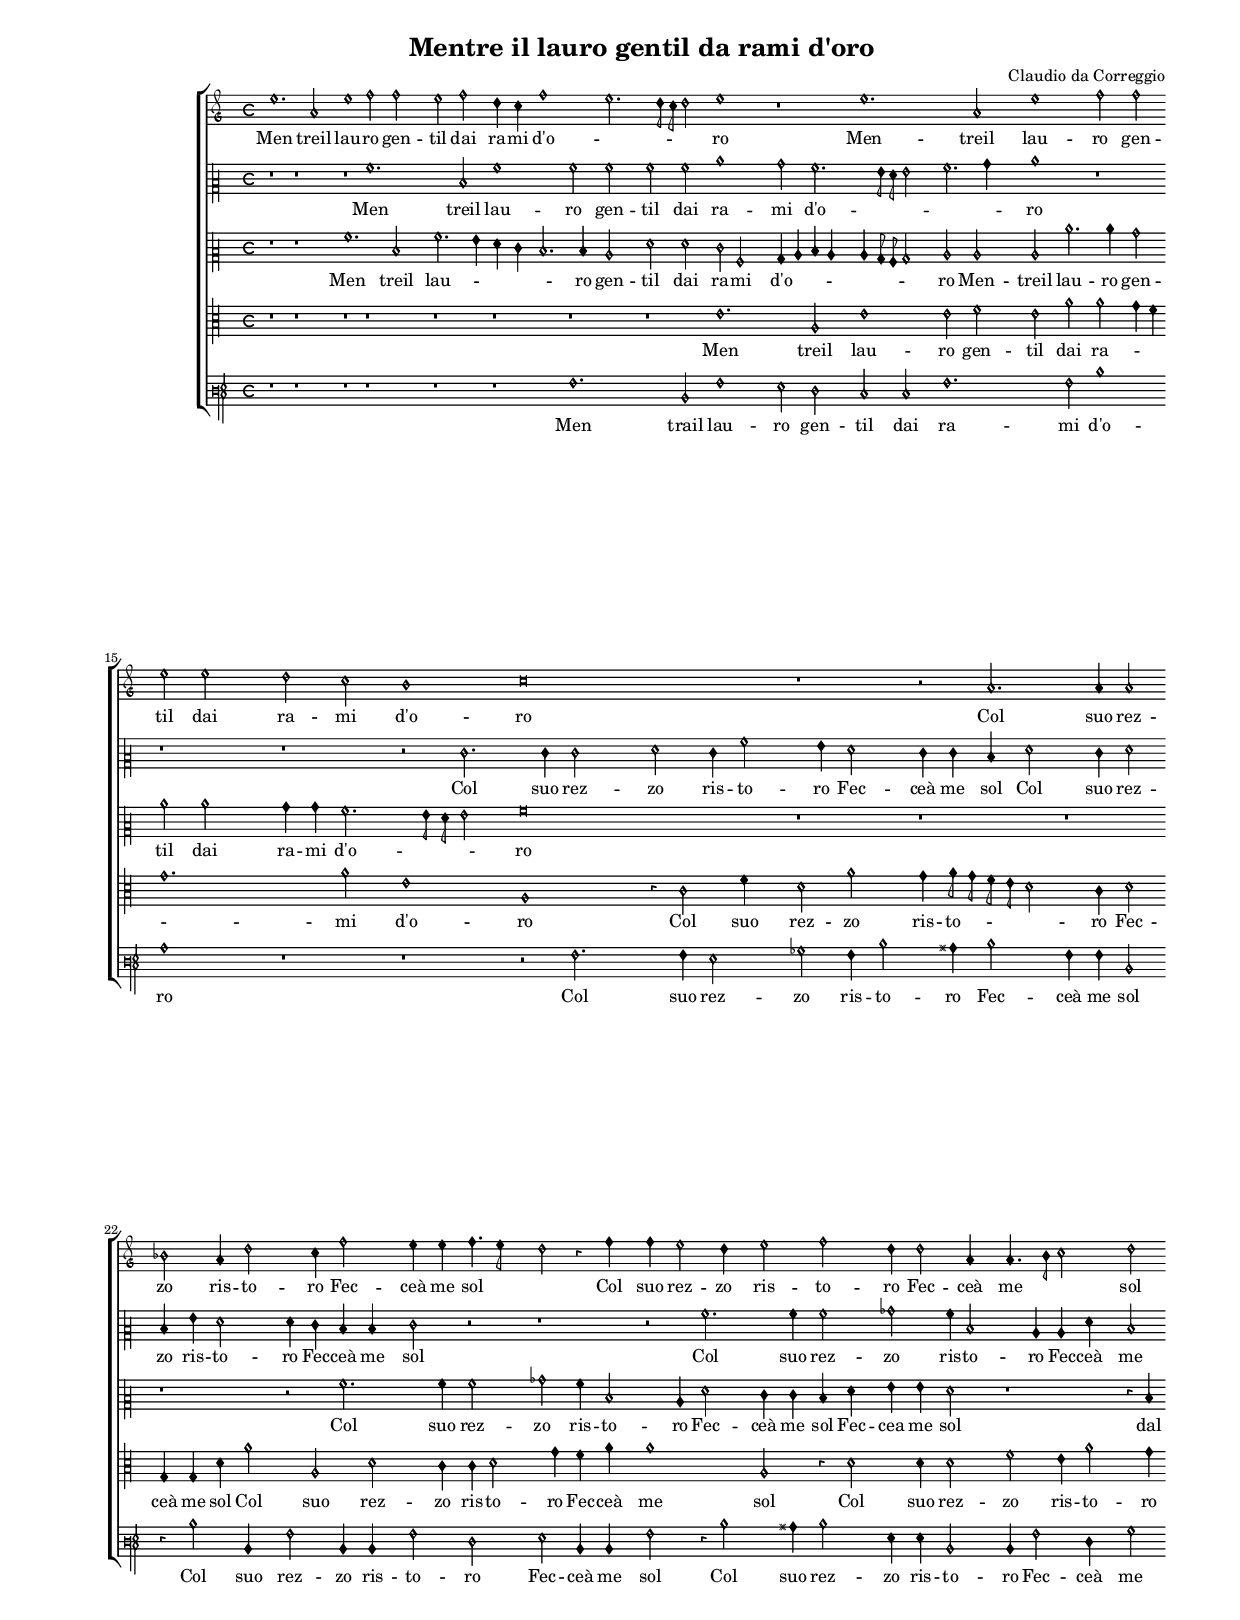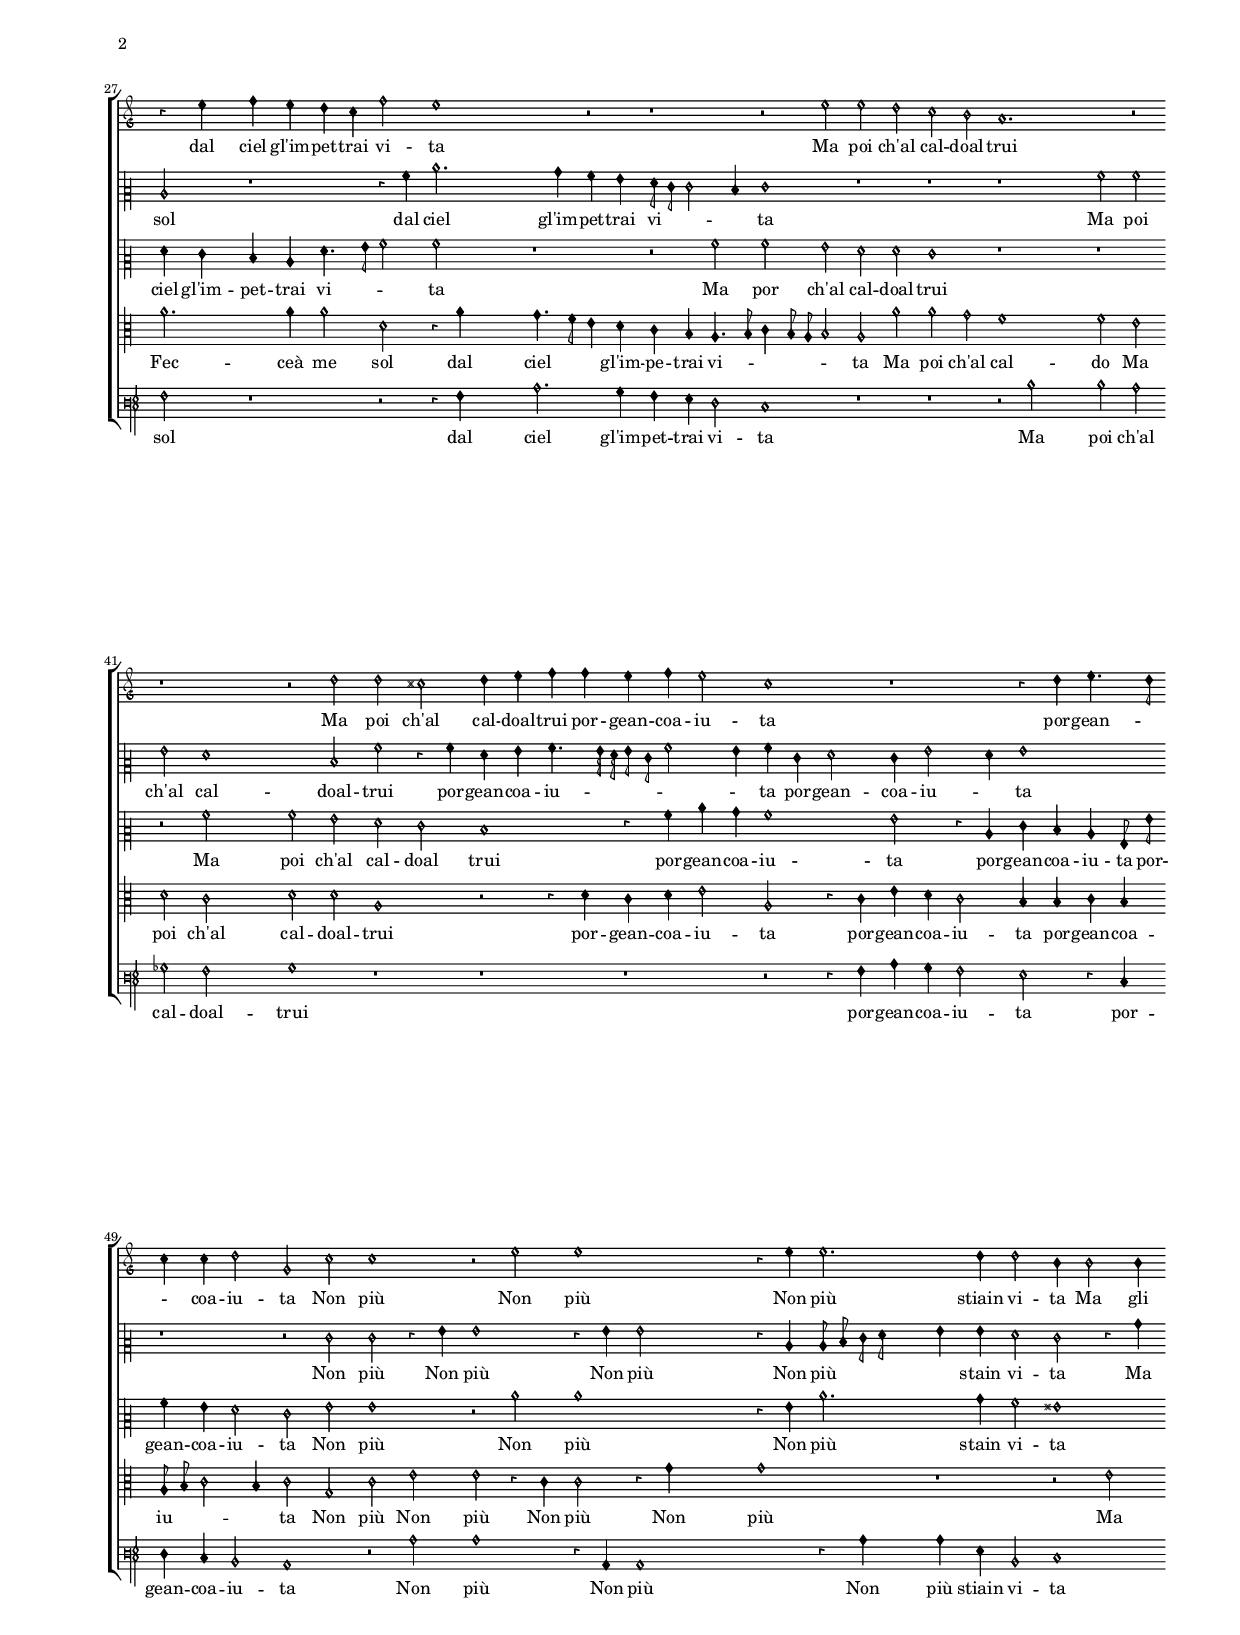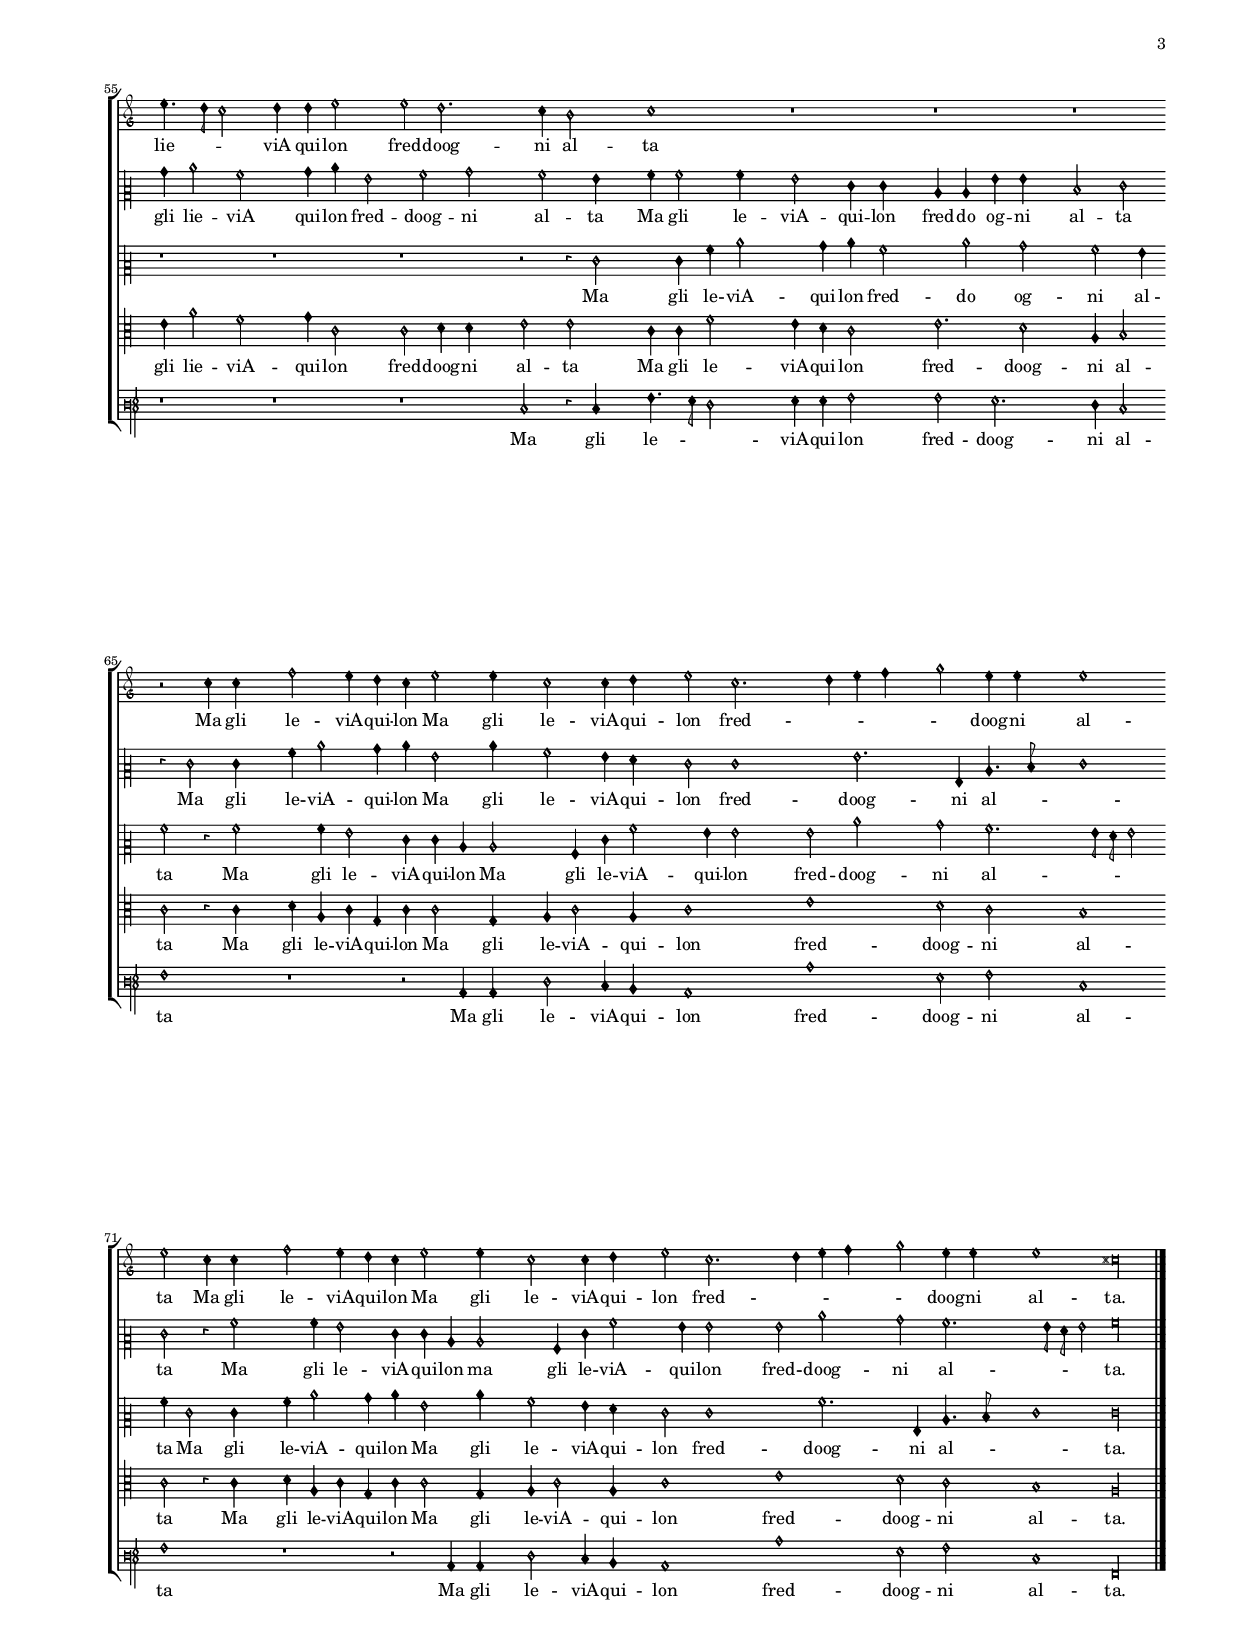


\version "2.12.0"








#(set-default-paper-size "a4")



\paper {
 top-system-spacing #'basic-distance = #10
  system-system-spacing #'basic-distance = #35
  last-bottom-spacing #'basic-distance = #10


  line-width    = 177.348\mm

  left-margin   = 19.9965\mm

  top-margin    = 12.656\mm

  bottom-margin = 12.656\mm

  %%indent = 0 \mm
 
  %%set to ##t if your score is less than one page:

  check-consistency = ##t
  ragged-last-bottom = ##t 
  ragged-bottom = ##f
  ragged-right = ##f

  %% system-separator-markup = \slashSeparator 
  
}




\header {

    title = "Mentre il lauro gentil da rami d'oro"

    composer = "Claudio da Correggio"
    
}






AvoiceAA = \relative c'{


\set Score.defaultBarType = "empty"
 \override Staff.TimeSignature #'style = #'neomensural
\override Staff.Accidental #'glyph-name-alist = #alteration-mensural-glyph-name-alist
\override Stem #'flag-style = #'mensural
\override Stem #'thickness = #1.0
   \override Voice.NoteHead #'style = #'petrucci
\override Voice.Rest #'style = #'neomensural
\override Score.SpacingSpanner #'spacing-increment = #1.0 % tight spacing     
%% esto se usa para omitir el corchete   override Score.SystemStartBracket #'transparent = ##t
       \clef "petrucci-g"
  
   \key c \major 
    
 
    \time 4/4 

\autoBeamOff

\cadenzaOn
    e'1. 
\cadenzaOff
         | % 1
 
   s2 a,      | % 2
 
\cadenzaOn
   e'1  s2 
 \cadenzaOff
        | % 3

\cadenzaOn
    f2 f  s2 
    \cadenzaOff
    | % 4

    e f      | % 5
 
\cadenzaOn
   d4 c f1   
     \cadenzaOff
      | % 6
 
 \cadenzaOn
 
    s2  e2. s4 
   \cadenzaOff
         | % 7 
   \set Score.currentBarNumber = #8
 s4 d8 c d2      | % 8
  
\cadenzaOn
  e1  s2 
    \cadenzaOff
     | % 9
 
\cadenzaOn
   r1 s4 
  \cadenzaOff
    | % 
 
\cadenzaOn
   e1.   
  \cadenzaOff
     | % 11

 \cadenzaOn
   s2 a, s2 
    \cadenzaOff
        | % 12
 
\cadenzaOn
   e'1   s4 
      \cadenzaOff
     | % 13
  
  f2 f          | % 14
 
\set Score.currentBarNumber = #15
\cadenzaOn
   e e  s2 
     \cadenzaOff
      | % 15
  
\cadenzaOn
  d c s4 
    \cadenzaOff
      | % 16
 
 \cadenzaOn
  b1  s4   
  \cadenzaOff
     | % 17
 
 \cadenzaOn
   c\breve  
    \cadenzaOff
    | % 18
 
 \cadenzaOn
  s1  s4 
   \cadenzaOff
     | % 19
  
\cadenzaOn
  r1  s4 
 \cadenzaOff
         | % 

 \set Score.currentBarNumber = #21
\cadenzaOn
   r2 a2. 
  \cadenzaOff
      | % 21
 
   s4 a a2      | % 22
 
\cadenzaOn
   bes a4 d2  
   \cadenzaOff
      | % 23
 
\cadenzaOn
   s4 c f2   s4 
   \cadenzaOff
     | % 24
 
\cadenzaOn
   e4 e f4. e8 s4 
    \cadenzaOff
       | % 25
 
\cadenzaOn
   d2 r4 f  s4 
   \cadenzaOff
           | % 26
 
\set Score.currentBarNumber = #27
\cadenzaOn
   f e2 d4  s4  
   \cadenzaOff
     | % 27
 
\cadenzaOn
   e2 f  s4 
    \cadenzaOff
      | % 28
 
\cadenzaOn
   d4 d2 a4 s4 
     \cadenzaOff
     | % 29
 
\cadenzaOn
   a4. bes8 c2  s4  
    \cadenzaOff
     
       | % 30
  
   
  
\cadenzaOn
  d2  \bar"" \break r4 e  s4 
   \cadenzaOff
       | % 31
 
   f e d c          | % 32
 
 \set Score.currentBarNumber = #33
\cadenzaOn
  f2 e1  
    \cadenzaOff
    | % 33
 
   s2 r      | % 34

   r1  | % 
 
   r2 e        | % 36
 
   e d      | % 37
  
  c b      | % 38
 
\cadenzaOn
   a1. 
  \cadenzaOff
           | % 39
 
\set Score.currentBarNumber = #40
   s2 r      | % 40
 
\cadenzaOn
   r1 s2 
 \cadenzaOff
    | % 

    r2 d      | % 42
  
  d cis      | % 43
 
   d4 e f f      | % 44
 
   e f e2          | % 45
 
\set Score.currentBarNumber = #46
   c1      | % 46
 
   r1  | % 

    r4 d e4. d8      | % 48
 
   c4 c d2        | % 49
 
   g, c      | % 50

    c1          | % 51
 
\set Score.currentBarNumber = #52
   r2 e      | % 52
 
\cadenzaOn
   e1  s2 
  \cadenzaOff
     | % 53
 
\cadenzaOn
   r4 e e2.  
   \cadenzaOff
      | % 54
 
   s4 d d2        | % 55
 
   b4 b2 b4      | % 56
 
\cadenzaOn
   e4. d8 c2 s4 
   \cadenzaOff
          | % 57
 
\set Score.currentBarNumber = #58
\cadenzaOn
   d4 d e2  s4  
  \cadenzaOff
    | % 58
 
\cadenzaOn
   e2 d2.   
  \cadenzaOff
     | % 59
  
\cadenzaOn
  s4 c b2 s4 
   \cadenzaOff
       | % 60
 
\cadenzaOn
   c1  s4 
   \cadenzaOff
       | % 61
 
\cadenzaOn
   r1 s4 
 \cadenzaOff
    | % 
\cadenzaOn
   r1 s4 
\cadenzaOff
         | % 63 
\set Score.currentBarNumber = #64
   r1 | % 64
\cadenzaOn
    r2 c4 c  s4 
  \cadenzaOff
     | % 65
 
   f2 e4 d      | % 66
 
\cadenzaOn
   c e2 e4  s4 
     \cadenzaOff
      | % 67
 
\cadenzaOn
   c2 c4 d  s4 
     \cadenzaOff
     | % 68
 
\cadenzaOn
   e2 c2. s4 
    \cadenzaOff
          | % 69

\set Score.currentBarNumber = #70
\cadenzaOn
    s4 d e f  s4 
     \cadenzaOff
    | % 70
 
\cadenzaOn
   g2 e4 e  s4 
   \cadenzaOff
     | % 71

    e1      | % 72
 
\cadenzaOn
   e2 c4 c   s4 
  \cadenzaOff
      | % 73
 
   f2 e4 d      | % 74
 
\cadenzaOn
   c e2 e4  s4 
  \cadenzaOff
          | % 75
 
\set Score.currentBarNumber = #76
\cadenzaOn
   c2 c4 d  s4 
   \cadenzaOff
     | % 76
 
\cadenzaOn
   e2 c2. s4  
   \cadenzaOff
     | % 77
 
\cadenzaOn
   s4 d e f  s4 
     \cadenzaOff
    | % 78
 
\cadenzaOn
   g2 e4 e  s4 
   \cadenzaOff
     | % 79
 
   e1      | % 80
 
   cis\longa  \bar "|." 
\override Staff.BarLine #'transparent = ##f

}% end of last bar in partorvoice

 





AvoiceBA = \relative c'{


  \override Staff.TimeSignature #'style = #'neomensural
\override Staff.Accidental #'glyph-name-alist = #alteration-mensural-glyph-name-alist
\override Stem #'flag-style = #'mensural
\override Stem #'thickness = #1.0
   \override Voice.NoteHead #'style = #'petrucci
\override Voice.Rest #'style = #'neomensural  
\override Score.SpacingSpanner #'spacing-increment = #1.0 % tight spacing     
  \clef "petrucci-c2"
   \key c \major 
    
 
    \time 4/4 
\autoBeamOff


\cadenzaOn
    r1 s2 
\cadenzaOff
      | % 

    r1 | % 2 
\cadenzaOn
    r1 s2 
\cadenzaOff
     | % 3
\cadenzaOn
    a'1.  
 \cadenzaOff
       | % 4
 
   s2 d,      | % 5
 
\cadenzaOn
   a'1  s2 
  \cadenzaOff
      | % 6
 
\cadenzaOn
   a2 a  s2 
   \cadenzaOff
      | % 7

    a a      | % 8
 
\cadenzaOn
   c1   s2 
    \cadenzaOff
      | % 9
 
\cadenzaOn
   b2 a2.   
   \cadenzaOff
     | % 10

\cadenzaOn
    s4 g8 f g2  s2 
   \cadenzaOff
      | % 11

\cadenzaOn
    a2. b4  s2 
  \cadenzaOff
       | % 12

\cadenzaOn
    c1  s4 
  \cadenzaOff
      | % 13
 
   r1  | % 
\cadenzaOn
   r1 s2 
 \cadenzaOff
   | % 15 
\cadenzaOn
   r1 s4 
\cadenzaOff
    | % 16
\cadenzaOn
    r2 e,2.  
  \cadenzaOff
     | % 17
 
 \cadenzaOn
   s4 e e2 s1  
 \cadenzaOff
     | % 18
 
\cadenzaOn
   f2 e4 a2  
    \cadenzaOff
     | % 19
 
\cadenzaOn
   s4 g f2  s4 
   \cadenzaOff
     | % 20

\cadenzaOn
    e4 e d f2  
  \cadenzaOff
       | % 21
 
   s4 e f2      | % 22
 
\cadenzaOn
   d4 g f2  s4 
   \cadenzaOff
      | % 23

\cadenzaOn
    f4 e d d  s4 
    \cadenzaOff
    | % 24
 
\cadenzaOn
   e2 r  s4 
    \cadenzaOff
     | % 25
 
\cadenzaOn
   r1 s4 
  \cadenzaOff
     | % 

\cadenzaOn
    r2 a2.   
  \cadenzaOff
       | % 27
 
\cadenzaOn
   s4 a a2  s4 
   \cadenzaOff
     | % 28

\cadenzaOn
    bes2 a4 d,2   
  \cadenzaOff
      | % 29
 
\cadenzaOn
   s4 c c f   s4   
   \cadenzaOff
     
       
     | % 30
 
  
 
\cadenzaOn
   d2  \bar"" \break c  s4 
    \cadenzaOff
      | % 31
 
   r1  | % 

\cadenzaOn
    r4 a' c2. s4  
    \cadenzaOff
      | % 33
 
   s4 b a g      | % 34
 
   f8 e e2 d4      | % 35
 
   e1      | % 36
 
   r1  | % 

   r1 | % 38 
\cadenzaOn
   r1 s2 
 \cadenzaOff
     | % 39
    a2 a      | % 40
 
\cadenzaOn
   g f1   
  \cadenzaOff
     | % 41
 
   s2 d      | % 42
  
  a' r4 a      | % 43
 
   f g a4. g16 f      | % 44
 
   g8 e a2 g4      | % 45

    a e f2      | % 46
 
   e4 g2 f4      | % 47
 
   g1      | % 48
 
   r1  | % 
 
   r2 e      | % 50
 
   e r4 g      | % 51
 
   g1      | % 52
 
\cadenzaOn
   r4 g g2 s2 
   \cadenzaOff
      | % 53
 
\cadenzaOn
   r4 c, c8 d e f  s4 
    \cadenzaOff
     | % 54
  
  g4 g f2      | % 55
 
   e r4 b'      | % 56
 
\cadenzaOn
   b c2 a2  
   \cadenzaOff
     | % 57
 
\cadenzaOn
  s4 b c g2  
   \cadenzaOff
     | % 58
 
\cadenzaOn
   s4 a2 b2  
    \cadenzaOff
    | % 59
 
\cadenzaOn
   s4 a2 g4  s4 
    \cadenzaOff
     | % 60
 
\cadenzaOn
   a a2 a4  s4 
  \cadenzaOff
      | % 61
 
\cadenzaOn
   g2 e4 e  s4 
  \cadenzaOff
      | % 62
  
\cadenzaOn
  c c g' g  s4 
    \cadenzaOff
      | % 63
  
  d2 e      | % 64
 
\cadenzaOn
   r4 e2 e4  s4 
   \cadenzaOff
      | % 65
 
   a c2 b4      | % 66
 
\cadenzaOn
   c g2 c4 s4 
    \cadenzaOff
      | % 67

\cadenzaOn
    a2 g4 f s4 
    \cadenzaOff
      | % 68
 
\cadenzaOn
   e2 e1  
    \cadenzaOff
       | % 69
 
\cadenzaOn
   s2 g2.  
   \cadenzaOff
      | % 70
 
\cadenzaOn
   s4 g, c4. d8 s4 
   \cadenzaOff
      | % 71

    e1      | % 72
 
\cadenzaOn
   e2 r4 a2  
   \cadenzaOff
     | % 73
 
   s4 a g2      | % 74
 
\cadenzaOn
   e4 e c c2  
    \cadenzaOff
      | % 75
 
\cadenzaOn
   s4 a e' a2  
   \cadenzaOff
     | % 76
 
\cadenzaOn
   s4 g g2   s2 
   \cadenzaOff
     | % 77
 
\cadenzaOn
   g c s4  
  \cadenzaOff
     | % 78
 
\cadenzaOn
   b2 a2.  
   \cadenzaOff
     | % 79
 
   s4 g8 f g2   | % 80
 
   a\longa  \bar "|." 
\override Staff.BarLine #'transparent = ##f
}% end of last bar in partorvoice

 





AvoiceCA = \relative c'{



  \override Staff.TimeSignature #'style = #'neomensural
\override Staff.Accidental #'glyph-name-alist = #alteration-mensural-glyph-name-alist
\override Stem #'flag-style = #'mensural
\override Stem #'thickness = #1.0
   \override Voice.NoteHead #'style = #'petrucci
\override Voice.Rest #'style = #'neomensural
\override Score.SpacingSpanner #'spacing-increment = #1.0 % tight spacing     
    \clef "petrucci-c2"

    \key c \major 
    

    \time 4/4 
 
\autoBeamOff

\cadenzaOn
   r1 s2 
\cadenzaOff
      | % 
 
   r1 | % 2
\cadenzaOn
   a'1. 
  \cadenzaOff
         | % 3
  
\cadenzaOn
  s2 d, s2 
   \cadenzaOff
       | % 4
   
 a'2. g4      | % 5
  
\cadenzaOn
  f e d2. s4   
    \cadenzaOff
      | % 6
  
\cadenzaOn
  s4 d c2  s2 
   \cadenzaOff
      | % 7
  
  f f      | % 8
 
\cadenzaOn
   e a,  s2 
   \cadenzaOff
     | % 9
 
\cadenzaOn
   b4 c d c  s4 
   \cadenzaOff
      | % 10
 
\cadenzaOn
   c b8 a b2  s2 
    \cadenzaOff
    | % 11

\cadenzaOn
    c c s2 
     \cadenzaOff
     | % 12
 
\cadenzaOn
   c c'2. 
      \cadenzaOff
     | % 13
 
   s4 c b2      | % 14
 
\cadenzaOn
   c c  s2 
   \cadenzaOff
      | % 15
 
\cadenzaOn
   b4 b a2. 
    \cadenzaOff
        | % 16
  
\cadenzaOn
  s4 g8 f g2  s4 
    \cadenzaOff
      | % 17
 
 \cadenzaOn
   a\breve 
   \cadenzaOff
   | % 18
 
\cadenzaOn
   s1  s4 
    \cadenzaOff
      | % 19
 
\cadenzaOn
   r1 s4 
  \cadenzaOff
     | % 
\cadenzaOn
   r1 s4 
 \cadenzaOff
    | % 21 
   r1 | % 22 
\cadenzaOn
   r1 s4 
\cadenzaOff
    | % 23
\cadenzaOn
    r2 a2.  
  \cadenzaOff
     | % 24
 
\cadenzaOn
   s4 a a2  s4 
   \cadenzaOff
    | % 25
 
\cadenzaOn
   bes2 a4 d,2  
    \cadenzaOff
     | % 26

\cadenzaOn
    s4 c f2  s4  
    \cadenzaOff
    | % 27
 
\cadenzaOn
   e4 e d f  s4 
    \cadenzaOff
     | % 28
 
\cadenzaOn
   g g f2   s4 
    \cadenzaOff
     | % 29
 
\cadenzaOn
   r1 s4    
  \cadenzaOff

  
| % 
 
  
 
\cadenzaOn
   r4 d \bar"" \break  f e  s4 
    \cadenzaOff
    | % 31
 
   d c f4. g8      | % 32
 
\cadenzaOn
   a2 a  s2 
    \cadenzaOff  | % 33
 
   r1  | % 

    r2 a      | % 35
 
   a g      | % 36
  
  f f      | % 37
  
  e1      | % 38
 
\cadenzaOn
   r1 s2 
  \cadenzaOff
    | % 

   r1 | % 40 
\cadenzaOn
   r2 a  s2 
   \cadenzaOff
     | % 41
 
   a g      | % 42
  
  f e      | % 43
 
   d1      | % 44
 
   r4 a' c b      | % 45
 
   a1      | % 46

    g2 r4 c,      | % 47

    e d c g8 g'      | % 48
 
   a4 g f2      | % 49
 
   e g      | % 50
 
   g1      | % 51

    r2 c      | % 52
 
\cadenzaOn
   c1  s2 
    \cadenzaOff
     | % 53
 
\cadenzaOn
   r4 g c2. 
      \cadenzaOff
       | % 54
 
   s4 b a2      | % 55
 
   gis1      | % 56
  
\cadenzaOn
  r1 s4 
   \cadenzaOff
     | % 

\cadenzaOn
  r1 s4 
  \cadenzaOff
     | % 58 
\cadenzaOn
  r1 s4 
 \cadenzaOff
     | % 59
\cadenzaOn
    r2 r4 e2   
   \cadenzaOff
     | % 60
 
\cadenzaOn
   s4 e a c2  
   \cadenzaOff
      | % 61
 
\cadenzaOn
   s4 b c a2  
     \cadenzaOff
     | % 62
 
\cadenzaOn
   s4 c2 b2   
   \cadenzaOff
     | % 63
 
   s4 a2 g4      | % 64
 
\cadenzaOn
   a2 r4 a2  
   \cadenzaOff
     | % 65
 
   s4 a g2      | % 66
  
\cadenzaOn
  e4 e c c2  
   \cadenzaOff
      | % 67
 
\cadenzaOn
   s4 a e' a2 
    \cadenzaOff
     | % 68
 
\cadenzaOn
   s4 g g2  s2 
   \cadenzaOff
     | % 69
 
\cadenzaOn
   g c  s4 
   \cadenzaOff
      | % 70
 
\cadenzaOn
   b2 a2.  
    \cadenzaOff
     | % 71
 
   s4 g8 f g2      | % 72

\cadenzaOn
    a4 e2 e4  s4 
   \cadenzaOff
     | % 73
 
   a c2 b4      | % 74
 
\cadenzaOn
   c g2 c4  s4 
     \cadenzaOff
    | % 75
 
\cadenzaOn
   a2 g4 f  s4 
   \cadenzaOff
      | % 76
 
\cadenzaOn
   e2 e1 
   \cadenzaOff
       | % 77
 
\cadenzaOn
   s2 a2. 
    \cadenzaOff
     | % 78
 
\cadenzaOn
   s4 g, c4. d8 s4 
      \cadenzaOff
     | % 79
 
   e1     | % 80
 
   e\longa \bar "|." 
\override Staff.BarLine #'transparent = ##f
}% end of last bar in partorvoice

 





AvoiceDA = \relative c{



   \override Staff.TimeSignature #'style = #'neomensural
\override Staff.Accidental #'glyph-name-alist = #alteration-mensural-glyph-name-alist
\override Stem #'flag-style = #'mensural
\override Stem #'thickness = #1.0
   \override Voice.NoteHead #'style = #'petrucci
\override Voice.Rest #'style = #'neomensural
\override Score.SpacingSpanner #'spacing-increment = #1.0 % tight spacing     
    \clef "petrucci-c3"

   \key c \major 
    

    \time 4/4 
\autoBeamOff


\cadenzaOn
    r1  s2 
\cadenzaOff
    | % 

    r1 | % 2 
\cadenzaOn
    r1 s2 
\cadenzaOff
    | % 3 
\cadenzaOn
    r1 s2 
\cadenzaOff
    | % 4 
    r1 | % 5 
\cadenzaOn
    r1 s2 
\cadenzaOff
    | % 6 
\cadenzaOn
    r1 s2 
\cadenzaOff
    | % 7 
    r1 | % 8  
\cadenzaOn
  e'1.  
  \cadenzaOff
     | % 9
 
\cadenzaOn
   s2 a, s4 
   \cadenzaOff
       | % 10
 
\cadenzaOn
   e'1  s2 
     \cadenzaOff
     | % 11
  
\cadenzaOn
  e2 f   s2 
    \cadenzaOff
    | % 12
 
 \cadenzaOn
  e a  s4  
    \cadenzaOff
    | % 13
 
   a2 g4 f      | % 14
 
\cadenzaOn
   g1. 
      \cadenzaOff
      | % 15
 
\cadenzaOn
   s2 a  s4 
       \cadenzaOff
     | % 16
 
\cadenzaOn
   e1  s4  
   \cadenzaOff
     | % 17
  
  \cadenzaOn
  a,1 s1  
 \cadenzaOff
    | % 18
 
\cadenzaOn
   r4 c2 f4   s4 
  \cadenzaOff
      | % 19
 
\cadenzaOn
   d2 a' s4 
    \cadenzaOff
      | % 20
 
\cadenzaOn
   g4 a8 g f e d2   
    \cadenzaOff
      | % 21
 
   s4 c d2      | % 22

\cadenzaOn
    g,4 g d' a'2  
  \cadenzaOff
       | % 23
  
\cadenzaOn
  s4 a,2 d2  
   \cadenzaOff
     | % 24
 
\cadenzaOn
   s4 c c d2  
 \cadenzaOff
      | % 25
  
\cadenzaOn
  s4 g f a   s4 
 \cadenzaOff
      | % 26
 
\cadenzaOn
   a1   s4  
  \cadenzaOff
      | % 27
 
\cadenzaOn
   a,2 r4 d2  
   \cadenzaOff
      | % 28
 
\cadenzaOn
   s4 d d2  s4 
  \cadenzaOff
     | % 29
 
\cadenzaOn
   f2 e4 a2      
   \cadenzaOff
       | % 30
 
  
 
\cadenzaOn
   s4 g  \bar"" \break a2.   
  \cadenzaOff
      | % 31
 
   s4 a a2      | % 32
 
\cadenzaOn
   d, r4 a' s2 
   \cadenzaOff
     | % 33
 
   g4. f8 e4 d      | % 34
 
   c b a4. b8      | % 35
 
   c4 b8 a b2      | % 36
 
   a a'      | % 37
 
   a g      | % 38
 
\cadenzaOn
   f1  s2 
  \cadenzaOff
      | % 39
  
  f2 e      | % 40
 
\cadenzaOn
   d c  s2 
   \cadenzaOff
     | % 41
 
   d d      | % 42
 
   a1      | % 43
  
  r2 r4 d      | % 44
 
   c d e2      | % 45
 
   a, r4 c      | % 46
 
   e d c2      | % 47
 
   b4 b c b      | % 48
 
   a8 b c2 b4      | % 49
 
   c2 g      | % 50
  
  c e      | % 51
  
  e r4 c      | % 52
 
\cadenzaOn
   c2 r4 g' s2 
    \cadenzaOff
     | % 53
 
\cadenzaOn
   g1 s4 
      \cadenzaOff
     | % 54
  
  r1  | % 
  
  r2 e      | % 56
 
\cadenzaOn
   e4 a2 f2  
    \cadenzaOff
      | % 57
 
\cadenzaOn
   s4 g c,2  s4  
  \cadenzaOff
     | % 58
 
\cadenzaOn
   c2 d4 d  s4 
    \cadenzaOff
     | % 59
 
\cadenzaOn
   e2 e s4 
     \cadenzaOff
     | % 60
  
\cadenzaOn
  c4 c f2  s4 
    \cadenzaOff
     | % 61
  
\cadenzaOn
  e4 d c2  s4 
     \cadenzaOff
     | % 62
 
\cadenzaOn
   e2. d2   
  \cadenzaOff
      | % 63

   s4 a b2      | % 64
 
\cadenzaOn
   c r4 c  s4 
   \cadenzaOff
     | % 65
 
   d a c g      | % 66
 
\cadenzaOn
   c c2 g4  s4 
     \cadenzaOff
    | % 67
 
\cadenzaOn
   a c2 a4  s4 
    \cadenzaOff
     | % 68
  
\cadenzaOn
  c1   s2 
  \cadenzaOff
     | % 69
 
\cadenzaOn
   e1  s4 
   \cadenzaOff
      | % 70
 
\cadenzaOn
   d2 c  s4 
    \cadenzaOff
     | % 71
 
   b1      | % 72
 
\cadenzaOn
   c2 r4 c  s4 
     \cadenzaOff
      | % 73
 
   d a c g      | % 74
 
\cadenzaOn
   c c2 g4    s4 
 \cadenzaOff
       | % 75
 
\cadenzaOn
   a c2 a4   s4 
 \cadenzaOff
      | % 76
 
\cadenzaOn
   c1   s2 
  \cadenzaOff
    | % 77
  
\cadenzaOn
  e1   s4 
   \cadenzaOff
    | % 78
 
\cadenzaOn
   d2 c   s4 
   \cadenzaOff
     | % 79
 
   b1     | % 80

    a\longa  \bar "|." 
\override Staff.BarLine #'transparent = ##f
}% end of last bar in partorvoice

 





AvoiceEA = \relative c{



  \override Staff.TimeSignature #'style = #'neomensural
\override Staff.Accidental #'glyph-name-alist = #alteration-mensural-glyph-name-alist
\override Stem #'flag-style = #'mensural
\override Stem #'thickness = #1.0
   \override Voice.NoteHead #'style = #'petrucci
\override Voice.Rest #'style = #'neomensural
\override Score.SpacingSpanner #'spacing-increment = #1.0 % tight spacing 
      \clef "petrucci-f3" 
    \key c \major 
    
 
    \time 4/4 
\autoBeamOff


\cadenzaOn
    r1  s2 
\cadenzaOff
      | % 
    r1 | % 2 
\cadenzaOn
    r1 s2 
\cadenzaOff
     | % 3 
\cadenzaOn
    r1 s2 
\cadenzaOff
     | % 4 
    r1 | % 5 
\cadenzaOn
    r1 s2 
\cadenzaOff
     | % 6
\cadenzaOn
    a'1.  
 \cadenzaOff
      | % 7
 
   s2 d,      | % 8
 
\cadenzaOn
   a'1  s2 
  \cadenzaOff
      | % 9

\cadenzaOn
    g2 f  s4  
  \cadenzaOff
    | % 10
 
\cadenzaOn
   e2 e s2 
   \cadenzaOff
      | % 11
 
\cadenzaOn
   a1.  
   \cadenzaOff
      | % 12

\cadenzaOn
    s2 a  s4 
    \cadenzaOff
      | % 13
 
   d1      | % 14
 
\cadenzaOn
   c   s2 
  \cadenzaOff
       | % 15
 
\cadenzaOn
   r1 s4 
 \cadenzaOff
     | % 
\cadenzaOn
   r1 s4 
 \cadenzaOff
     | % 17

\cadenzaOn
    r2 a2. s2. 
    \cadenzaOff
   | % 18
 
\cadenzaOn
   s4 a g2 s4  
  \cadenzaOff
      | % 19
 
\cadenzaOn
   bes2 a4 d2  
   \cadenzaOff
      | % 20
 
\cadenzaOn
   s4 cis d2 s4 
    \cadenzaOff
      | % 21

    a4 a d,2      | % 22
 
\cadenzaOn
   r4 d'2 d,4 s4 
    \cadenzaOff
     | % 23
 
\cadenzaOn
   a'2 d,4 d  s4 
   \cadenzaOff
      | % 24
 
\cadenzaOn
   a'2 f  s4 
    \cadenzaOff
     | % 25
 
\cadenzaOn
   g2 d4 d  s4 
    \cadenzaOff
      | % 26
 
\cadenzaOn
   a'2 r4 d2   
    \cadenzaOff
      | % 27
  
\cadenzaOn
  s4 cis d2  s4 
   \cadenzaOff
      | % 28

\cadenzaOn
    g,4 g d2 s4 
   \cadenzaOff
       | % 29
 
\cadenzaOn
   d4 a'2 f4  s4    
   \cadenzaOff
        | % 30
 
  
 
\cadenzaOn
   b2 \bar"" \break a  s4 
  \cadenzaOff
        | % 31
 
   r1  | % 

\cadenzaOn
    r2 r4 a  s2 
   \cadenzaOff
      | % 33

    c2. b4      | % 34
 
   a g f2      | % 35
 
   e1      | % 36
  
  r1  | % 
  r1 | % 38
\cadenzaOn
    r2 d'  s2 
    \cadenzaOff
      | % 39
 
   d c      | % 40
 
\cadenzaOn
   bes a  s2 
    \cadenzaOff
      | % 41
  
  bes1      | % 42
  
  r1  | % 

  r1 | % 44 
  r1 | % 45
  r2 r4 a      | % 46
  
  c b a2      | % 47
  
  g r4 e      | % 48
  
  f e d2      | % 49
 
   c1      | % 50
 
   r2 c'      | % 51
 
   c1      | % 52
 
\cadenzaOn
   r4 c, c1   
    \cadenzaOff
      | % 53
 
\cadenzaOn
   s2 r4 c' s4 
      \cadenzaOff
     | % 54
 
   c g d2      | % 55
 
   e1      | % 56

\cadenzaOn
    r1 s4 
  \cadenzaOff
    | % 

\cadenzaOn
    r1 s4 
 \cadenzaOff
    | % 58 
\cadenzaOn
    r1 s4 
 \cadenzaOff
    | % 59
\cadenzaOn
    e2 r4 e s4 
  \cadenzaOff
      | % 60
 
\cadenzaOn
   a4. g8 f2 s4 
    \cadenzaOff
      | % 61
 
\cadenzaOn
   g4 g a2  s4  
  \cadenzaOff
     | % 62
  
\cadenzaOn
  a2 g2.   
  \cadenzaOff
     | % 63
 
   s4 f e2      | % 64
 
\cadenzaOn
  a1  s4 
   \cadenzaOff
      | % 65
  
  r1  | % 
  
\cadenzaOn
  r2 c,4 c  s4 
    \cadenzaOff
     | % 67
  
\cadenzaOn
  f2 e4 d   s4 
   \cadenzaOff
     | % 68
  
\cadenzaOn
  c1   s2 
   \cadenzaOff
    | % 69
  
\cadenzaOn
  c'1  s4 
  \cadenzaOff
      | % 70
 
\cadenzaOn
   g2 a   s4 
  \cadenzaOff
      | % 71
 
   e1      | % 72
 
\cadenzaOn
   a   s4 
  \cadenzaOff
     | % 73
 
   r1  | % 

\cadenzaOn
    r2 c,4 c  s4 
   \cadenzaOff
      | % 75
 
\cadenzaOn
   f2 e4 d  s4 
    \cadenzaOff
     | % 76
 
\cadenzaOn
   c1   s2 
  \cadenzaOff
      | % 77
 
\cadenzaOn
   c'1   s4 
  \cadenzaOff
      | % 78
 
\cadenzaOn
   g2 a  s4 
   \cadenzaOff
     | % 79
 
   e1     | % 80
 
   a,\longa  \bar "|." 
\override Staff.BarLine #'transparent = ##f
}% end of last bar in partorvoice




      ApartAverseA = \lyricmode { 

\set stanza = \skip4 Men  treil lau -- ro gen --
  til dai ra -- mi  d'o  -- \skip4 \skip4 \skip4 \skip4 ro Men -- treil lau
  -- ro gen -- til dai ra -- mi  d'o  -- ro  Col      suo rez -- zo
  ris -- to -- ro Fec --  ceà  me  sol      \skip4 \skip4 Col suo rez --
  zo ris -- to -- ro Fec --  ceà   me      \skip4 \skip4 sol dal ciel
   gl'im  -- pet -- trai vi --  ta      Ma poi  ch'al  cal -- doal --
   trui      Ma poi  ch'al  cal -- doal -- trui por -- gean -- coa --
  iu -- ta por -- gean -- \skip4 \skip4 coa -- iu -- ta Non  più  Non
   più  Non  più      stiain vi -- ta Ma gli lie -- \skip4 \skip4 viA
  qui -- lon fred -- doog -- ni al -- ta Ma gli le -- viA -- qui --
  lon Ma gli le -- viA -- qui -- lon fred -- \skip4 \skip4 \skip4
  \skip4 doog -- ni al -- ta Ma gli le -- viA -- qui -- lon Ma gli le
  -- viA -- qui -- lon fred -- \skip4 \skip4 \skip4 \skip4 doog -- ni
  al --  ta. 
}
      


ApartBverseA = \lyricmode { 
\set stanza = \skip4 Men  treil lau -- ro gen --
  til dai ra -- mi  d'o  -- \skip4 \skip4 \skip4 \skip4 \skip4 ro  Col     
  suo rez -- zo ris -- to -- ro Fec --  ceà  me sol  Col      suo rez
  -- zo ris -- to -- ro Fec --  ceà  me sol  Col      suo rez -- zo
  ris -- to -- ro Fec --  ceà  me sol dal  ciel       gl'im  -- pet --
  trai vi -- \skip4 \skip4 \skip4 ta Ma poi  ch'al  cal -- doal -- trui por
  -- gean -- coa -- iu -- \skip4 \skip4 \skip4 \skip4 \skip4 \skip4 ta por -- gean
  -- coa -- iu -- \skip4 ta Non  più  Non  più  Non  più  Non  più  
     \skip4 \skip4 \skip4 \skip4 stain vi -- ta Ma gli lie --  viA      qui -- lon fred -- doog
  --  ni      al -- ta Ma gli le -- viA -- qui -- lon fred -- do og --
  ni al -- ta Ma gli le -- viA -- qui -- lon Ma gli le -- viA -- qui
  -- lon fred -- doog -- ni al -- \skip4 \skip4 ta  Ma      gli le --
  viA -- qui -- lon  ma      gli le -- viA -- qui -- lon fred -- doog
  -- ni al -- \skip4 \skip4 \skip4  ta. 
}
      


ApartCverseA = \lyricmode { 
\set stanza = \skip4 Men  treil lau -- \skip4
  \skip4 \skip4 \skip4 ro gen -- til dai ra -- mi  d'o  -- \skip4
  \skip4 \skip4 \skip4 \skip4 \skip4 \skip4 ro Men -- treil lau -- ro gen --
  til dai ra -- mi  d'o  -- \skip4 \skip4 \skip4  ro       Col      suo rez
  -- zo ris -- to -- ro Fec --  ceà  me sol Fec -- cea me sol dal ciel
   gl'im  -- pet -- trai vi -- \skip4 \skip4 ta Ma por  ch'al  cal --
  doal -- trui Ma poi  ch'al  cal -- doal trui por -- gean -- coa --
  iu -- ta por -- gean -- coa -- iu -- ta por -- gean -- coa -- iu -- ta Non
   più  Non  più  Non  più      stain vi -- ta  Ma      gli le -- viA
  -- qui -- lon fred -- do og -- ni al -- ta  Ma      gli le -- viA --
  qui -- lon  Ma      gli le -- viA -- qui -- lon fred -- doog -- ni
  al -- \skip4 \skip4 \skip4 ta Ma gli le -- viA -- qui -- lon Ma gli le --
  viA -- qui -- lon fred -- doog -- ni al -- \skip4 \skip4  ta. 
}
      


ApartDverseA = \lyricmode { 
\set stanza = \skip4 Men  treil lau -- ro gen --
  til dai ra -- \skip4 \skip4 \skip4 mi  d'o  -- ro Col suo rez -- zo
  ris -- to -- \skip4 \skip4 \skip4 \skip4 ro Fec --  ceà  me sol  Col      suo rez
  -- zo ris -- to -- ro Fec --  ceà  me sol  Col      suo rez -- zo
  ris -- to -- ro Fec --  ceà  me sol dal  ciel      \skip4 \skip4  gl'im 
  -- pe -- trai vi -- \skip4 \skip4 \skip4 \skip4 \skip4 ta Ma poi  ch'al 
  cal -- do Ma poi  ch'al  cal -- doal -- trui por -- gean -- coa --
  iu -- ta por -- gean -- coa -- iu -- ta por -- gean -- coa -- iu --
  \skip4 \skip4 \skip4 ta Non  più  Non  più  Non  più  Non  più  Ma gli lie
  -- viA -- qui -- lon fred -- doog -- ni al -- ta Ma gli le -- viA --
  qui -- lon fred -- doog -- ni al -- ta Ma gli le -- viA -- qui --
  lon Ma gli le -- viA -- qui -- lon fred -- doog -- ni al -- ta Ma
  gli le -- viA -- qui -- lon Ma gli le -- viA -- qui -- lon fred --
  doog -- ni al --  ta. 
}
      


ApartEverseA = \lyricmode { 
\set stanza = \skip4 Men  trail lau -- ro gen --
  til dai ra -- mi  d'o  -- ro  Col      suo rez -- zo ris -- to -- ro
  Fec --  ceà  me sol Col suo rez -- zo ris -- to -- ro Fec --  ceà 
  me sol  Col      suo rez -- zo ris -- to -- ro Fec --  ceà  me sol
  dal ciel  gl'im  -- pet -- trai vi -- ta Ma poi  ch'al  cal -- doal
  -- trui por -- gean -- coa -- iu -- ta por -- gean -- coa -- iu --
  ta Non  più  Non  più      Non  più  stiain vi -- ta Ma gli le --
  \skip4 \skip4 viA -- qui -- lon fred -- doog -- ni al -- ta Ma gli
  le -- viA -- qui -- lon fred -- doog -- ni al -- ta Ma gli le -- viA
  -- qui -- lon fred -- doog -- ni al --  ta. 
}






\score {


    << 

        \context StaffGroup = G<<
 
            \context Staff = ApartA << 

                \context Voice = AvoiceAA \AvoiceAA
                
                

            >>

              \context Lyrics = ApartAverseA\lyricsto AvoiceAA  \ApartAverseA


            \context Staff = ApartB <<
 
                \context Voice = AvoiceBA \AvoiceBA

            >>


			   \context Lyrics = ApartBverseA\lyricsto AvoiceBA  \ApartBverseA

            \context Staff = ApartC <<
 
                \context Voice = AvoiceCA \AvoiceCA

            >>

			

			     \context Lyrics = ApartCverseA\lyricsto AvoiceCA  \ApartCverseA
 
 
           \context Staff = ApartD <<
 
                \context Voice = AvoiceDA \AvoiceDA
 
           >>


		        \context Lyrics = ApartDverseA\lyricsto AvoiceDA  \ApartDverseA

		   
            \context Staff = ApartE <<
 
                \context Voice = AvoiceEA \AvoiceEA

            >>


			    \context Lyrics = ApartEverseA\lyricsto AvoiceEA  \ApartEverseA


        >> %end of StaffGroupG




      
\set Score.skipBars = ##t

         \set Score.markFormatter = #format-mark-box-letters %%boxed rehearsal-marks

       \override Score.TimeSignature #'style = #'() %%makes timesigs always numerical

      %% remove previous line to get cut-time/alla breve or common time
 
      \set Score.pedalSustainStyle = #'mixed
 
       %% make spanners comprise the note it end on, so that there is no doubt that this note is included.

       \override Score.TrillSpanner #'(bound-details right padding) = #-2

      \override Score.TextSpanner #'(bound-details right padding) = #-1

      %% Lilypond's normal textspanners are too weak:
  
      \override Score.TextSpanner #'dash-period = #1

      \override Score.TextSpanner #'dash-fraction = #0.5
 
     %% lilypond chordname font, like mscore jazzfont, is both far too big and extremely ugly (olagunde@start.no):

      \override Score.ChordName #'font-family = #'roman 

      \override Score.ChordName #'font-size =#0 

      %% In my experience the normal thing in printed scores is maj7 and not the triangle. (olagunde):

      \set Score.majorSevenSymbol = \markup {maj7}

  >>



  %% Boosey and Hawkes, and Peters, have barlines spanning all staff-groups in a score,

  %% Eulenburg and Philharmonia, like Lilypond, have no barlines between staffgroups.

  %% If you want the Eulenburg/Lilypond style, comment out the following line:


  \layout {\context {\Score \override BarLine #'transparent = ##t
   
%\remove "Forbid_line_break_engraver"
%\override TupletBracket #'breakable = ##t
  }}

}%% end of score-block 



#(set-global-staff-size 14)
